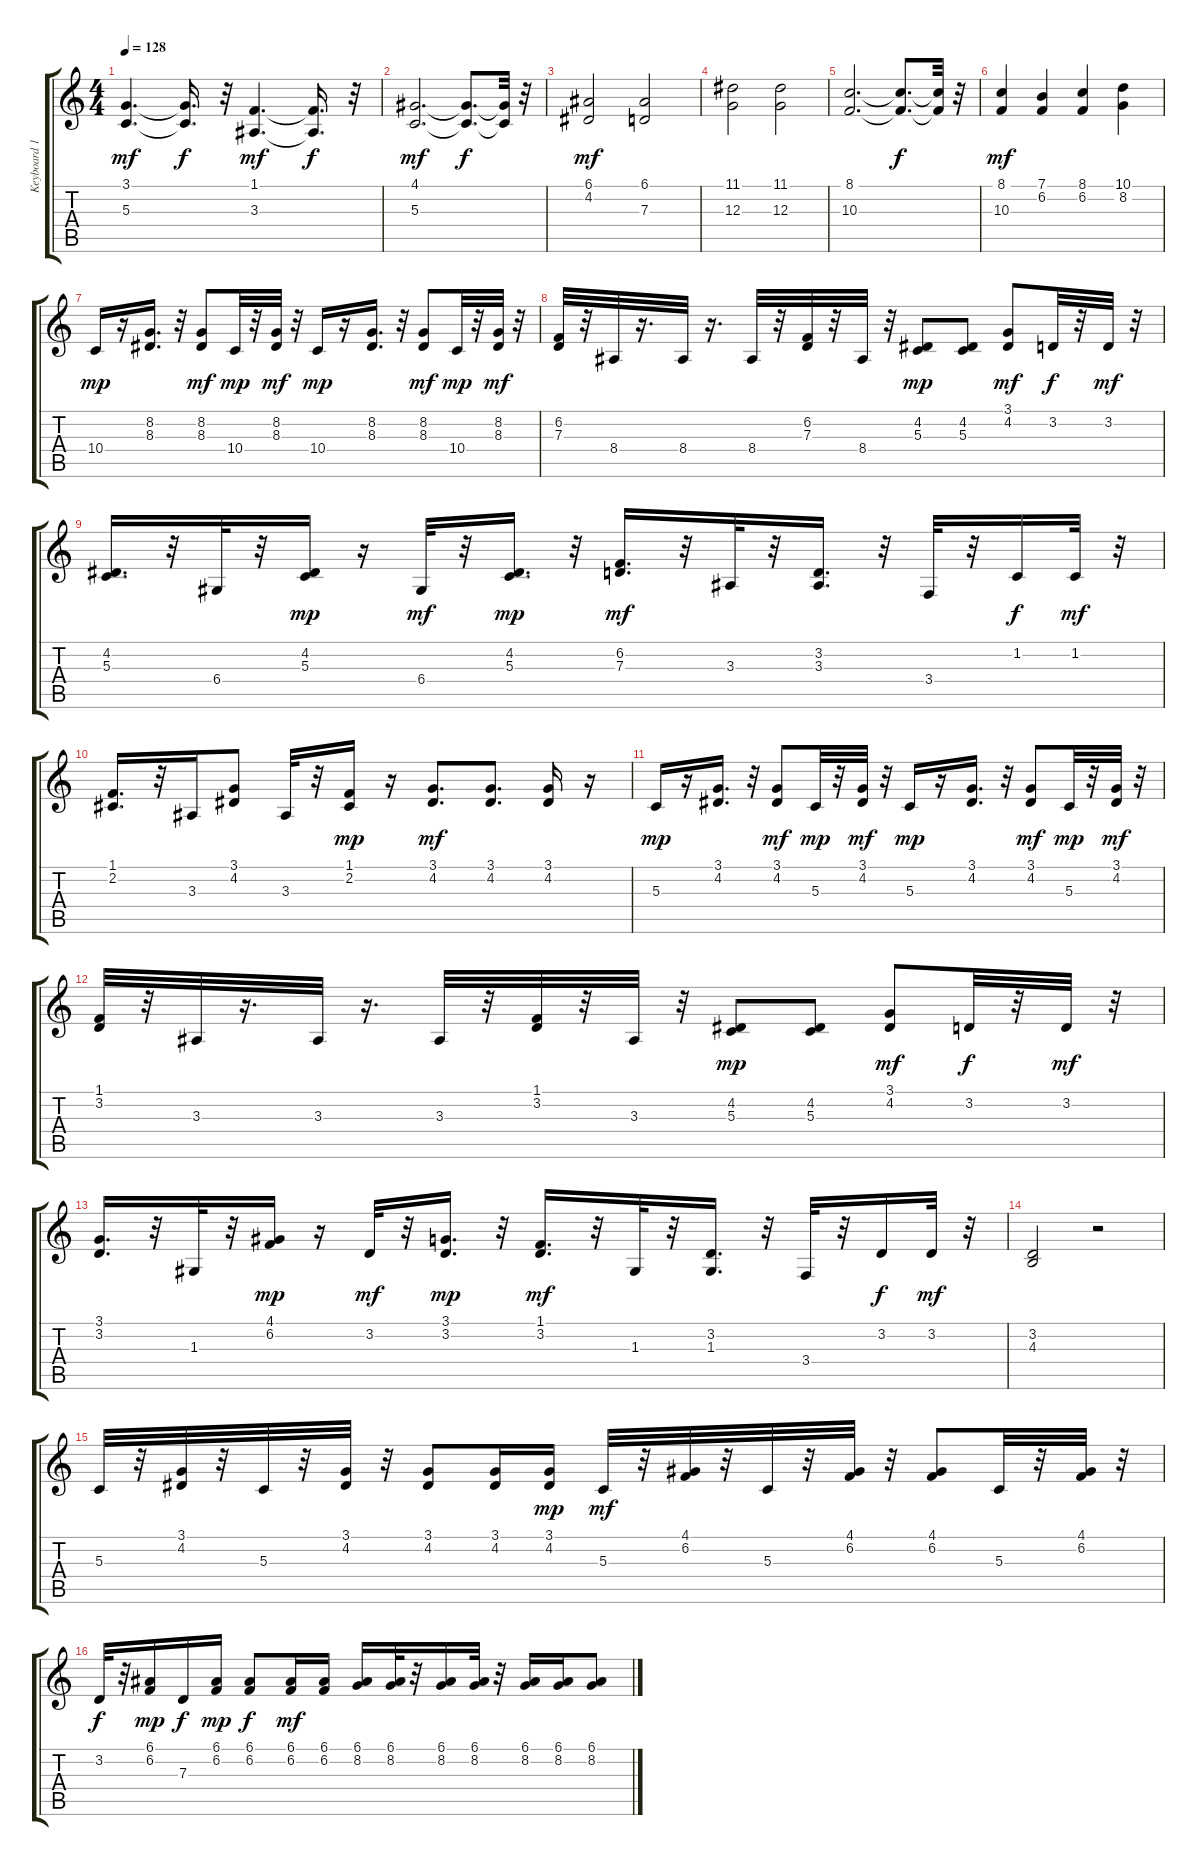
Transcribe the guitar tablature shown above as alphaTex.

\track ("Keyboard 1" "Keyboard 1") {instrument brightacousticpiano}
\staff {score tabs}
\tuning (E4 B3 G3 D3 A2 E2) {hide}
\ts (4 4)
\tempo 128
\clef g2
\ks c
(3.1 5.3).4{d dy mf} (3.1{t} 5.3{t}).16{d dy f} r.32 (1.1 3.3).4{d dy mf} (1.1{t} 3.3{t}).16{d dy f} r.32 |
(4.1 5.3).2{d dy mf} (4.1{t} 5.3{t}).8{d dy f} (4.1{t} 5.3{t}).32 r.32 |
(6.1 4.2).2{dy mf} (6.1 7.3).2 |
(11.1 12.3).2 (11.1 12.3).2 |
(8.1 10.3).2{d} (8.1{t} 10.3{t}).8{d dy f} (8.1{t} 10.3{t}).32 r.32 |
(8.1 10.3).4{dy mf} (7.1 6.2).4 (8.1 6.2).4 (10.1 8.2).4 |
10.4.16{dy mp} r.16 (8.2 8.3).16{d} r.32 (8.2 8.3).8{dy mf} 10.4.32{dy mp} r.32 (8.2 8.3).32{dy mf} r.32 10.4.16{dy mp} r.16 (8.2 8.3).16{d} r.32 (8.2 8.3).8{dy mf} 10.4.32{dy mp} r.32 (8.2 8.3).32{dy mf} r.32 |
(6.2 7.3).32 r.32 8.4.32 r.16{d} 8.4.32 r.16{d} 8.4.32 r.32 (6.2 7.3).32 r.32 8.4.32 r.32 (4.2 5.3).8{dy mp} (4.2 5.3).8 (3.1 4.2).8{dy mf} 3.2.32{dy f} r.32 3.2.32{dy mf} r.32 |
(4.2 5.3).16{d} r.32 6.4.32 r.32 (4.2 5.3).16{dy mp} r.16 6.4.32{dy mf} r.32 (4.2 5.3).16{d dy mp} r.32 (6.2 7.3).16{d dy mf} r.32 3.3.32 r.32 (3.2 3.3).16{d} r.32 3.4.32 r.32 1.2.16{dy f} 1.2.32{dy mf} r.32 |
(1.1 2.2).16{d} r.32 3.3.16 (3.1 4.2).8 3.3.32 r.32 (1.1 2.2).16{dy mp} r.16 (3.1 4.2).8{d dy mf} (3.1 4.2).8{d} (3.1 4.2).16 r.16 |
5.3.16{dy mp} r.16 (3.1 4.2).16{d} r.32 (3.1 4.2).8{dy mf} 5.3.32{dy mp} r.32 (3.1 4.2).32{dy mf} r.32 5.3.16{dy mp} r.16 (3.1 4.2).16{d} r.32 (3.1 4.2).8{dy mf} 5.3.32{dy mp} r.32 (3.1 4.2).32{dy mf} r.32 |
(1.1 3.2).32 r.32 3.3.32 r.16{d} 3.3.32 r.16{d} 3.3.32 r.32 (1.1 3.2).32 r.32 3.3.32 r.32 (4.2 5.3).8{dy mp} (4.2 5.3).8 (3.1 4.2).8{dy mf} 3.2.32{dy f} r.32 3.2.32{dy mf} r.32 |
(3.1 3.2).16{d} r.32 1.3.32 r.32 (4.1 6.2).16{dy mp} r.16 3.2.32{dy mf} r.32 (3.1 3.2).16{d dy mp} r.32 (1.1 3.2).16{d dy mf} r.32 1.3.32 r.32 (3.2 1.3).16{d} r.32 3.4.32 r.32 3.2.16{dy f} 3.2.32{dy mf} r.32 |
(3.2 4.3).2 r.2 |
5.3.32 r.32 (3.1 4.2).32 r.32 5.3.32 r.32 (3.1 4.2).32 r.32 (3.1 4.2).8 (3.1 4.2).16 (3.1 4.2).16{dy mp} 5.3.32{dy mf} r.32 (4.1 6.2).32 r.32 5.3.32 r.32 (4.1 6.2).32 r.32 (4.1 6.2).8 5.3.32 r.32 (4.1 6.2).32 r.32 |
3.2.32{dy f} r.32 (6.1 6.2).16{dy mp} 7.3.16{dy f} (6.1 6.2).16{dy mp} (6.1 6.2).8{dy f} (6.1 6.2).16{dy mf} (6.1 6.2).16 (6.1 8.2).16 (6.1 8.2).32 r.32 (6.1 8.2).16 (6.1 8.2).32 r.32 (6.1 8.2).16 (6.1 8.2).16 (6.1 8.2).8
